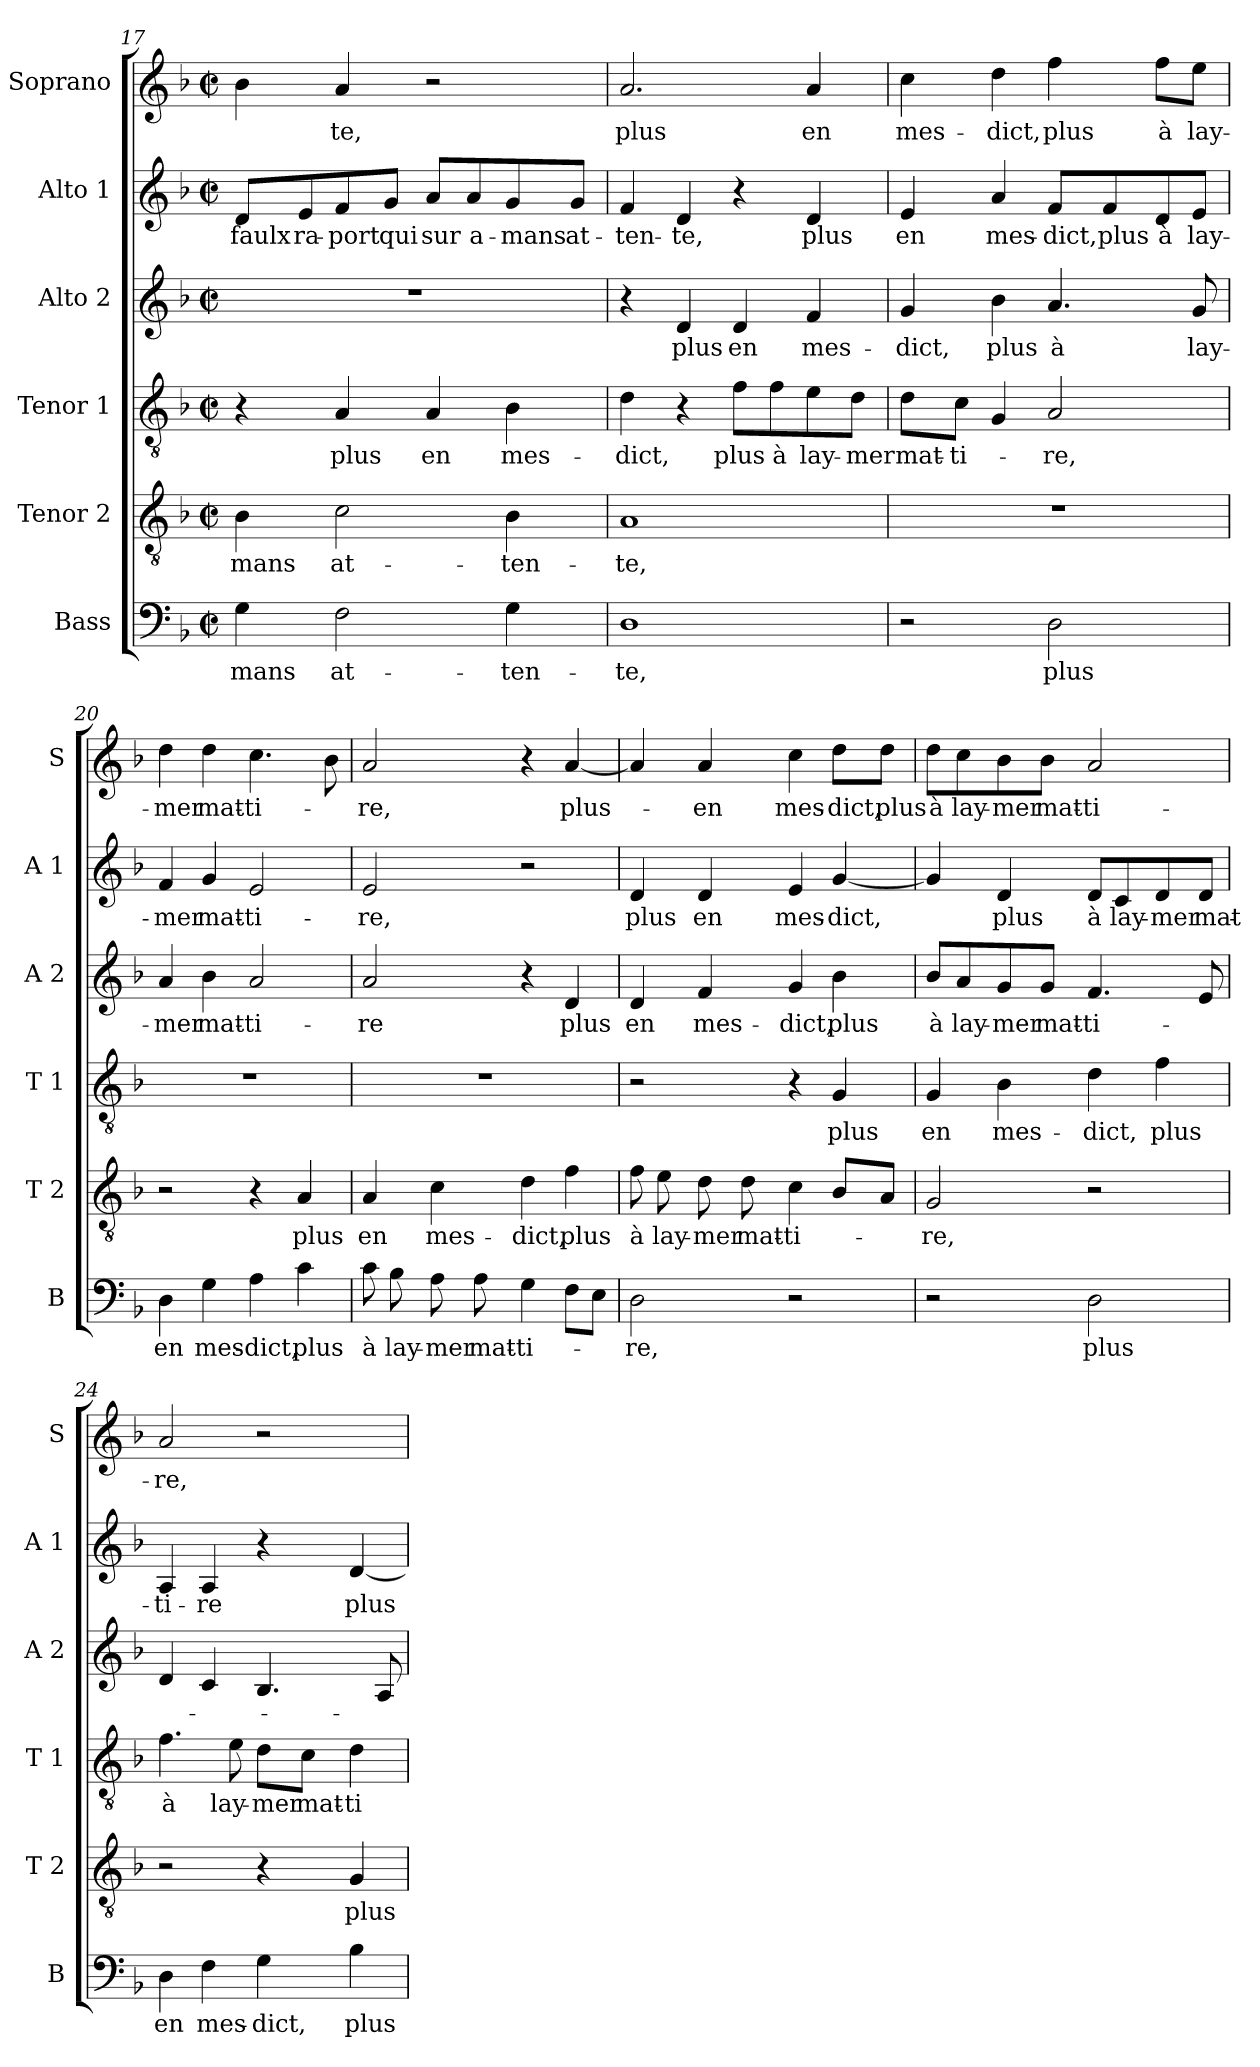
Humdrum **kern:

**kern	**text	**kern	**text	**kern	**text	**kern	**text	**kern	**text	**kern	**text
*part6	*part6	*part5	*part5	*part4	*part4	*part3	*part3	*part2	*part2	*part1	*part1
*staff6	*staff6	*staff5	*staff5	*staff4	*staff4	*staff3	*staff3	*staff2	*staff2	*staff1	*staff1
*I"Bass	*	*I"Tenor 2	*	*I"Tenor 1	*	*I"Alto 2	*	*I"Alto 1	*	*I"Soprano	*
*I'B	*	*I'T 2	*	*I'T 1	*	*I'A 2	*	*I'A 1	*	*I'S	*
!!LO:PB:g=z
*clefF4	*	*clefGv2	*	*clefGv2	*	*clefG2	*	*clefG2	*	*clefG2	*
*k[b-]	*	*k[b-]	*	*k[b-]	*	*k[b-]	*	*k[b-]	*	*k[b-]	*
*F:	*	*F:	*	*F:	*	*F:	*	*F:	*	*F:	*
*M2/2	*	*M2/2	*	*M2/2	*	*M2/2	*	*M2/2	*	*M2/2	*
*met(c|)	*	*met(c|)	*	*met(c|)	*	*met(c|)	*	*met(c|)	*	*met(c|)	*
=17	=17	=17	=17	=17	=17	=17	=17	=17	=17	=17	=17
4G\	-mans	4B-\	-mans	4r	.	1r	.	8d/L	faulx	4b-\	.
.	.	.	.	.	.	.	.	8e/	ra-	.	.
2F\	at-	2c\	at-	4A/	plus	.	.	8f/	-port	4a/	-te,
.	.	.	.	.	.	.	.	8g/J	qui	.	.
.	.	.	.	4A/	en	.	.	8a/L	sur	2r	.
.	.	.	.	.	.	.	.	8a/	a-	.	.
4G\	-ten-	4B-\	-ten-	4B-\	mes-	.	.	8g/	-mans	.	.
.	.	.	.	.	.	.	.	8g/J	at-	.	.
=18	=18	=18	=18	=18	=18	=18	=18	=18	=18	=18	=18
1D	-te,	1A	-te,	4d\	-dict,	4r	.	4f/	-ten-	2.a/	plus
.	.	.	.	4r	.	4d/	plus	4d/	-te,	.	.
.	.	.	.	8f\L	plus	4d/	en	4r	.	.	.
.	.	.	.	8f\	à	.	.	.	.	.	.
.	.	.	.	8e\	lay-	4f/	mes-	4d/	plus	4a/	en
.	.	.	.	8d\J	-mer	.	.	.	.	.	.
=19	=19	=19	=19	=19	=19	=19	=19	=19	=19	=19	=19
2r	.	1r	.	8d\L	mat-	4g/	-dict,	4e/	en	4cc\	mes-
.	.	.	.	8c\J	-ti-	.	.	.	.	.	.
.	.	.	.	4G/	.	4b-\	plus	4a/	mes-	4dd\	-dict,
2D\	plus	.	.	2A/	-re,	4.a/	à	8f/L	-dict,	4ff\	plus
.	.	.	.	.	.	.	.	8f/	plus	.	.
.	.	.	.	.	.	.	.	8d/	à	8ff\L	à
.	.	.	.	.	.	8g/	lay-	8e/J	lay-	8ee\J	lay-
=20	=20	=20	=20	=20	=20	=20	=20	=20	=20	=20	=20
4D\	en	2r	.	1r	.	4a/	-mer	4f/	-mer	4dd\	-mer
4G\	mes-	.	.	.	.	4b-\	mat-	4g/	mat-	4dd\	mat-
4A\	-dict,	4r	.	.	.	2a/	-ti-	2e/	-ti-	4.cc\	-ti-
4c\	plus	4A/	plus	.	.	.	.	.	.	.	.
.	.	.	.	.	.	.	.	.	.	8b-\	.
!!LO:LB:g=z
=21	=21	=21	=21	=21	=21	=21	=21	=21	=21	=21	=21
8c\	à	4A/	en	1r	.	2a/	-re	2e/	-re,	2a/	-re,
8B-\	lay-	.	.	.	.	.	.	.	.	.	.
8A\	-mer	4c\	mes-	.	.	.	.	.	.	.	.
8A\	mat-	.	.	.	.	.	.	.	.	.	.
4G\	-ti-	4d\	-dict,	.	.	4r	.	2r	.	4r	.
8F\L	.	4f\	plus	.	.	4d/	plus	.	.	[4a/	plus-
8E\J	.	.	.	.	.	.	.	.	.	.	.
=22	=22	=22	=22	=22	=22	=22	=22	=22	=22	=22	=22
2D\	-re,	8f\	à	2r	.	4d/	en	4d/	plus	4a/]	.
.	.	8e\	lay-	.	.	.	.	.	.	.	.
.	.	8d\	-mer	.	.	4f/	mes-	4d/	en	4a/	-en
.	.	8d\	mat-	.	.	.	.	.	.	.	.
2r	.	4c\	-ti-	4r	.	4g/	-dict,	4e/	mes-	4cc\	mes-
.	.	8B-/L	.	4G/	plus	4b-\	plus	[4g/	-dict,	8dd\L	-dict,
.	.	8A/J	.	.	.	.	.	.	.	8dd\J	plus
=23	=23	=23	=23	=23	=23	=23	=23	=23	=23	=23	=23
2r	.	2G/	-re,	4G/	en	8b-/L	à	4g/]	.	8dd\L	à
.	.	.	.	.	.	8a/	lay-	.	.	8cc\	lay-
.	.	.	.	4B-\	mes-	8g/	-mer	4d/	plus	8b-\	-mer
.	.	.	.	.	.	8g/J	mat-	.	.	8b-\J	mat-
2D\	plus	2r	.	4d\	-dict,	4.f/	-ti-	8d/L	à	2a/	-ti-
.	.	.	.	.	.	.	.	8c/	lay-	.	.
.	.	.	.	4f\	plus	.	.	8d/	-mer	.	.
.	.	.	.	.	.	8e/	.	8d/J	mat-	.	.
=24	=24	=24	=24	=24	=24	=24	=24	=24	=24	=24	=24
4D\	en	2r	.	4.f\	à	4d/	.	4A/	-ti-	2a/	-re,
4F\	mes-	.	.	.	.	4c/	.	4A/	-re	.	.
.	.	.	.	8e\	lay-	.	.	.	.	.	.
4G\	-dict,	4r	.	8d\L	-mer	4.B-/	.	4r	.	2r	.
.	.	.	.	8c\J	mat-	.	.	.	.	.	.
4B-\	plus	4G/	plus	4d\	-ti-	.	.	[4d/	plus-	.	.
.	.	.	.	.	.	8A/	.	.	.	.	.
=	=	=	=	=	=	=	=	=	=	=	=
*-	*-	*-	*-	*-	*-	*-	*-	*-	*-	*-	*-
